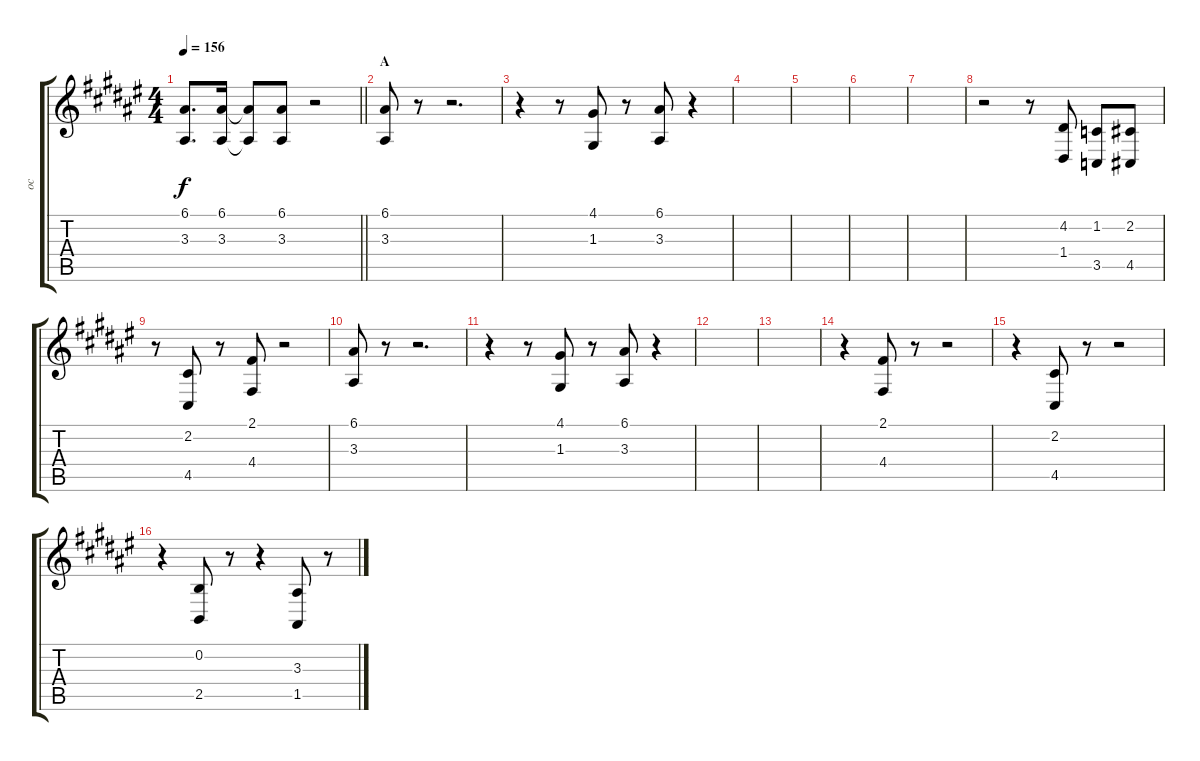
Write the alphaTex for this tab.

\track ("oc" "oc") {instrument orchestrahit}
\staff {score tabs}
\tuning (E4 B3 G3 D3 A2 E2) {hide}
\ts (4 4)
\tempo 156
\clef g2
\barLineRight lightlight
\ks f#
(6.1 3.3).8{d dy f} (6.1 3.3).16 (6.1{t} 3.3{t}).8 (6.1 3.3).8 r.2 |
\section ("" "A")
(6.1 3.3).8 r.8 r.2{d} |
r.4 r.8 (4.1 1.3).8 r.8 (6.1 3.3).8 r.4 |
|
|
|
|
r.2 r.8 (4.2 1.4).8 (1.2 3.5).8 (2.2 4.5).8 |
r.8 (2.2 4.5).8 r.8 (2.1 4.4).8 r.2 |
(6.1 3.3).8 r.8 r.2{d} |
r.4 r.8 (4.1 1.3).8 r.8 (6.1 3.3).8 r.4 |
|
|
r.4 (2.1 4.4).8 r.8 r.2 |
r.4 (2.2 4.5).8 r.8 r.2 |
r.4 (0.2 2.5).8 r.8 r.4 (3.3 1.5).8 r.8
